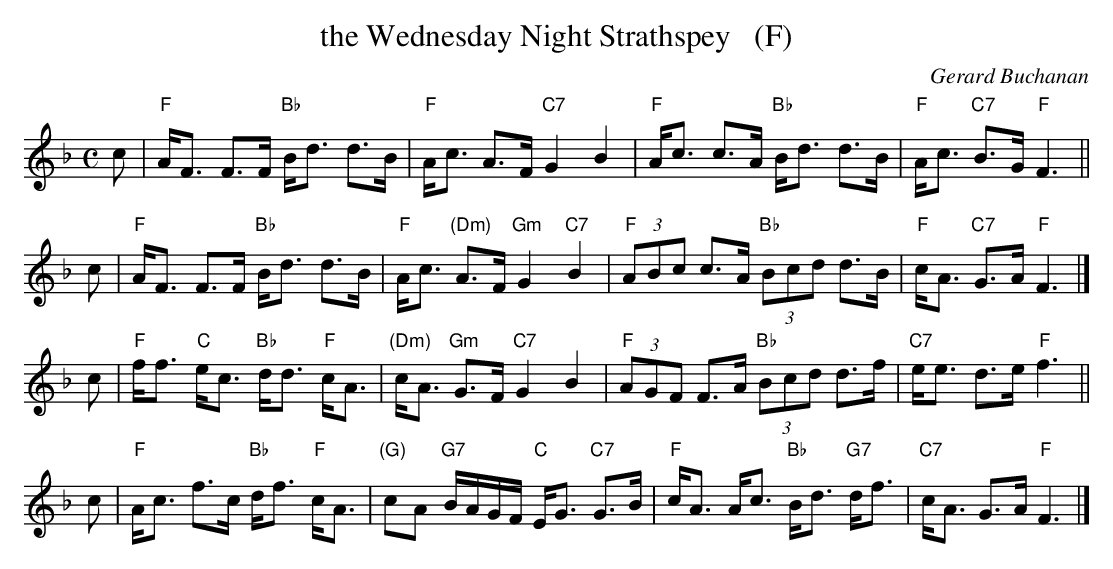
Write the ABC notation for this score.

X:1
T: the Wednesday Night Strathspey   (F)
C: Gerard Buchanan
M: C
L: 1/8
K: F
c |\
"F"A<F F>F "Bb"B<d d>B | "F"A<c A>F "C7"G2 B2 |\
"F"A<c c>A "Bb"B<d d>B | "F"A<c "C7"B>G "F"F3 ||
c |\
"F"A<F F>F "Bb"B<d d>B | "F"A<c "(Dm)"A>F "Gm"G2 "C7"B2 |\
"F"(3ABc c>A "Bb"(3Bcd d>B | "F"c<A "C7"G>A "F"F3 |]
c |\
"F"f<f "C"e<c "Bb"d<d "F"c<A | "(Dm)"c<A "Gm"G>F "C7"G2 B2 |\
"F"(3AGF F>A "Bb"(3Bcd d>f | "C7"e<e d>e "F"f3 ||
c |\
"F"A<c f>c "Bb"d<f "F"c<A | "(G)"cA "G7"B/A/G/F/ "C"E<G "C7"G>B |\
"F"c<A A<c "Bb"B<d "G7"d<f | "C7"c<A G>A "F"F3 |]
